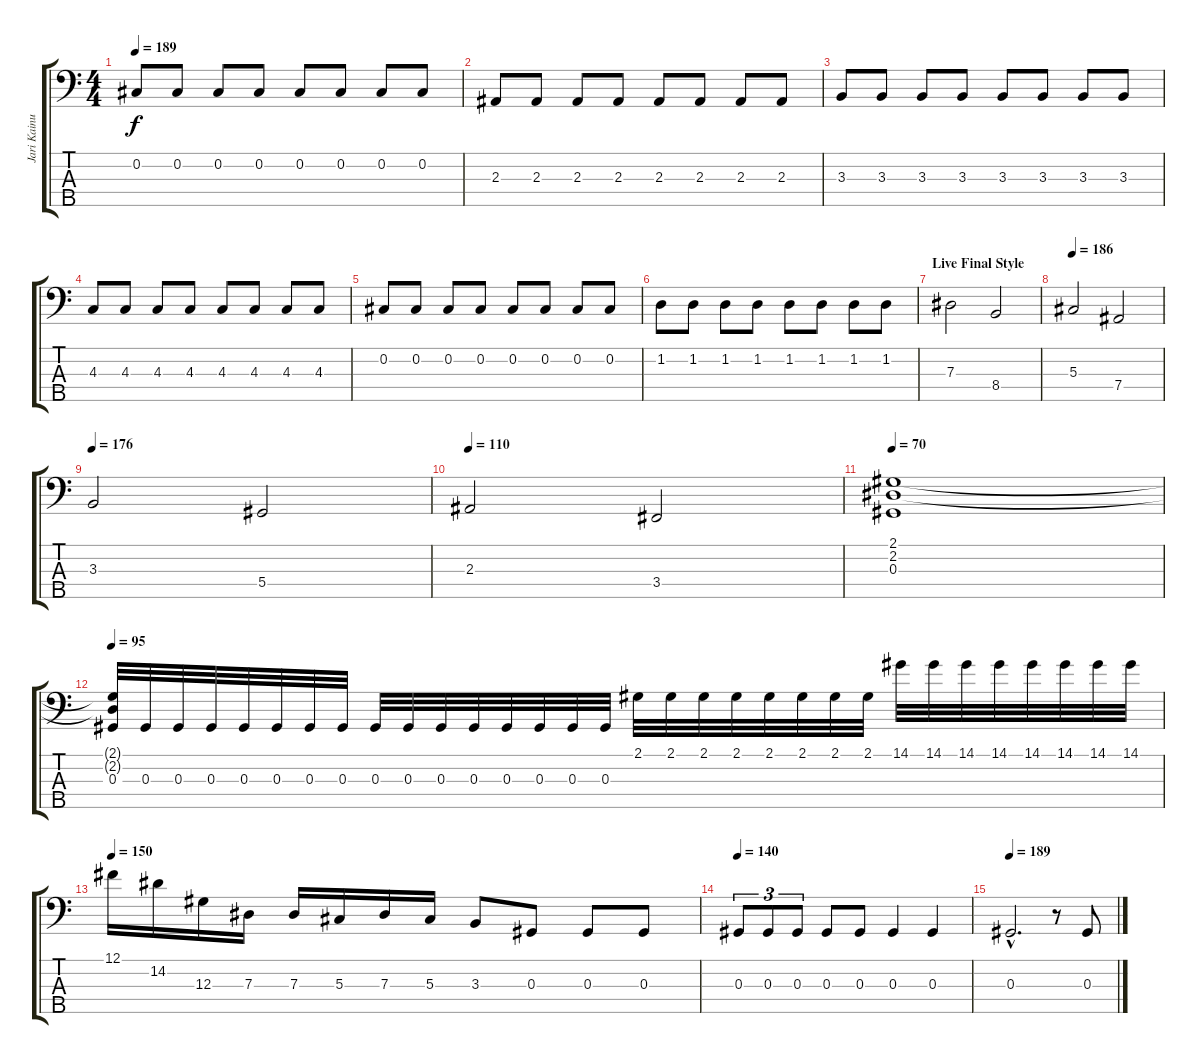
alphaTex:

\track ("Jari Kainulainen " "Jari Kainu") {instrument electricbasspick}
\staff {score tabs}
\tuning (Gb2 Db2 Ab1 Eb1 Bb0) {hide}
\ts (4 4)
\tempo 189
\clef f4
\ks c
0.2.8{dy f} 0.2.8 0.2.8 0.2.8 0.2.8 0.2.8 0.2.8 0.2.8 |
2.3.8 2.3.8 2.3.8 2.3.8 2.3.8 2.3.8 2.3.8 2.3.8 |
3.3.8 3.3.8 3.3.8 3.3.8 3.3.8 3.3.8 3.3.8 3.3.8 |
4.3.8 4.3.8 4.3.8 4.3.8 4.3.8 4.3.8 4.3.8 4.3.8 |
0.2.8 0.2.8 0.2.8 0.2.8 0.2.8 0.2.8 0.2.8 0.2.8 |
1.2.8 1.2.8 1.2.8 1.2.8 1.2.8 1.2.8 1.2.8 1.2.8 |
\section ("" "Live Final Style")
7.3.2 8.4.2 |
\tempo 186
5.3.2 7.4.2 |
\tempo 176
3.3.2 5.4.2 |
\tempo 110
2.3.2 3.4.2 |
\tempo 70
(2.1 2.2 0.3).1 |
\tempo 95
(2.1{t} 2.2{t} 0.3).32 0.3.32 0.3.32 0.3.32 0.3.32 0.3.32 0.3.32 0.3.32 0.3.32 0.3.32 0.3.32 0.3.32 0.3.32 0.3.32 0.3.32 0.3.32 2.1.32 2.1.32 2.1.32 2.1.32 2.1.32 2.1.32 2.1.32 2.1.32 14.1.32 14.1.32 14.1.32 14.1.32 14.1.32 14.1.32 14.1.32 14.1.32 |
\tempo 150
12.1.16 14.2.16 12.3.16 7.3.16 7.3.16 5.3.16 7.3.16 5.3.16 3.3.8 0.3.8 0.3.8 0.3.8 |
\tempo 95
\tempo 140
0.3.8{tu (3 2)} 0.3.8{tu (3 2)} 0.3.8{tu (3 2)} 0.3.8 0.3.8 0.3.4 0.3.4 |
\tempo 189
0.3{hac}.2{d} r.8 0.3.8
